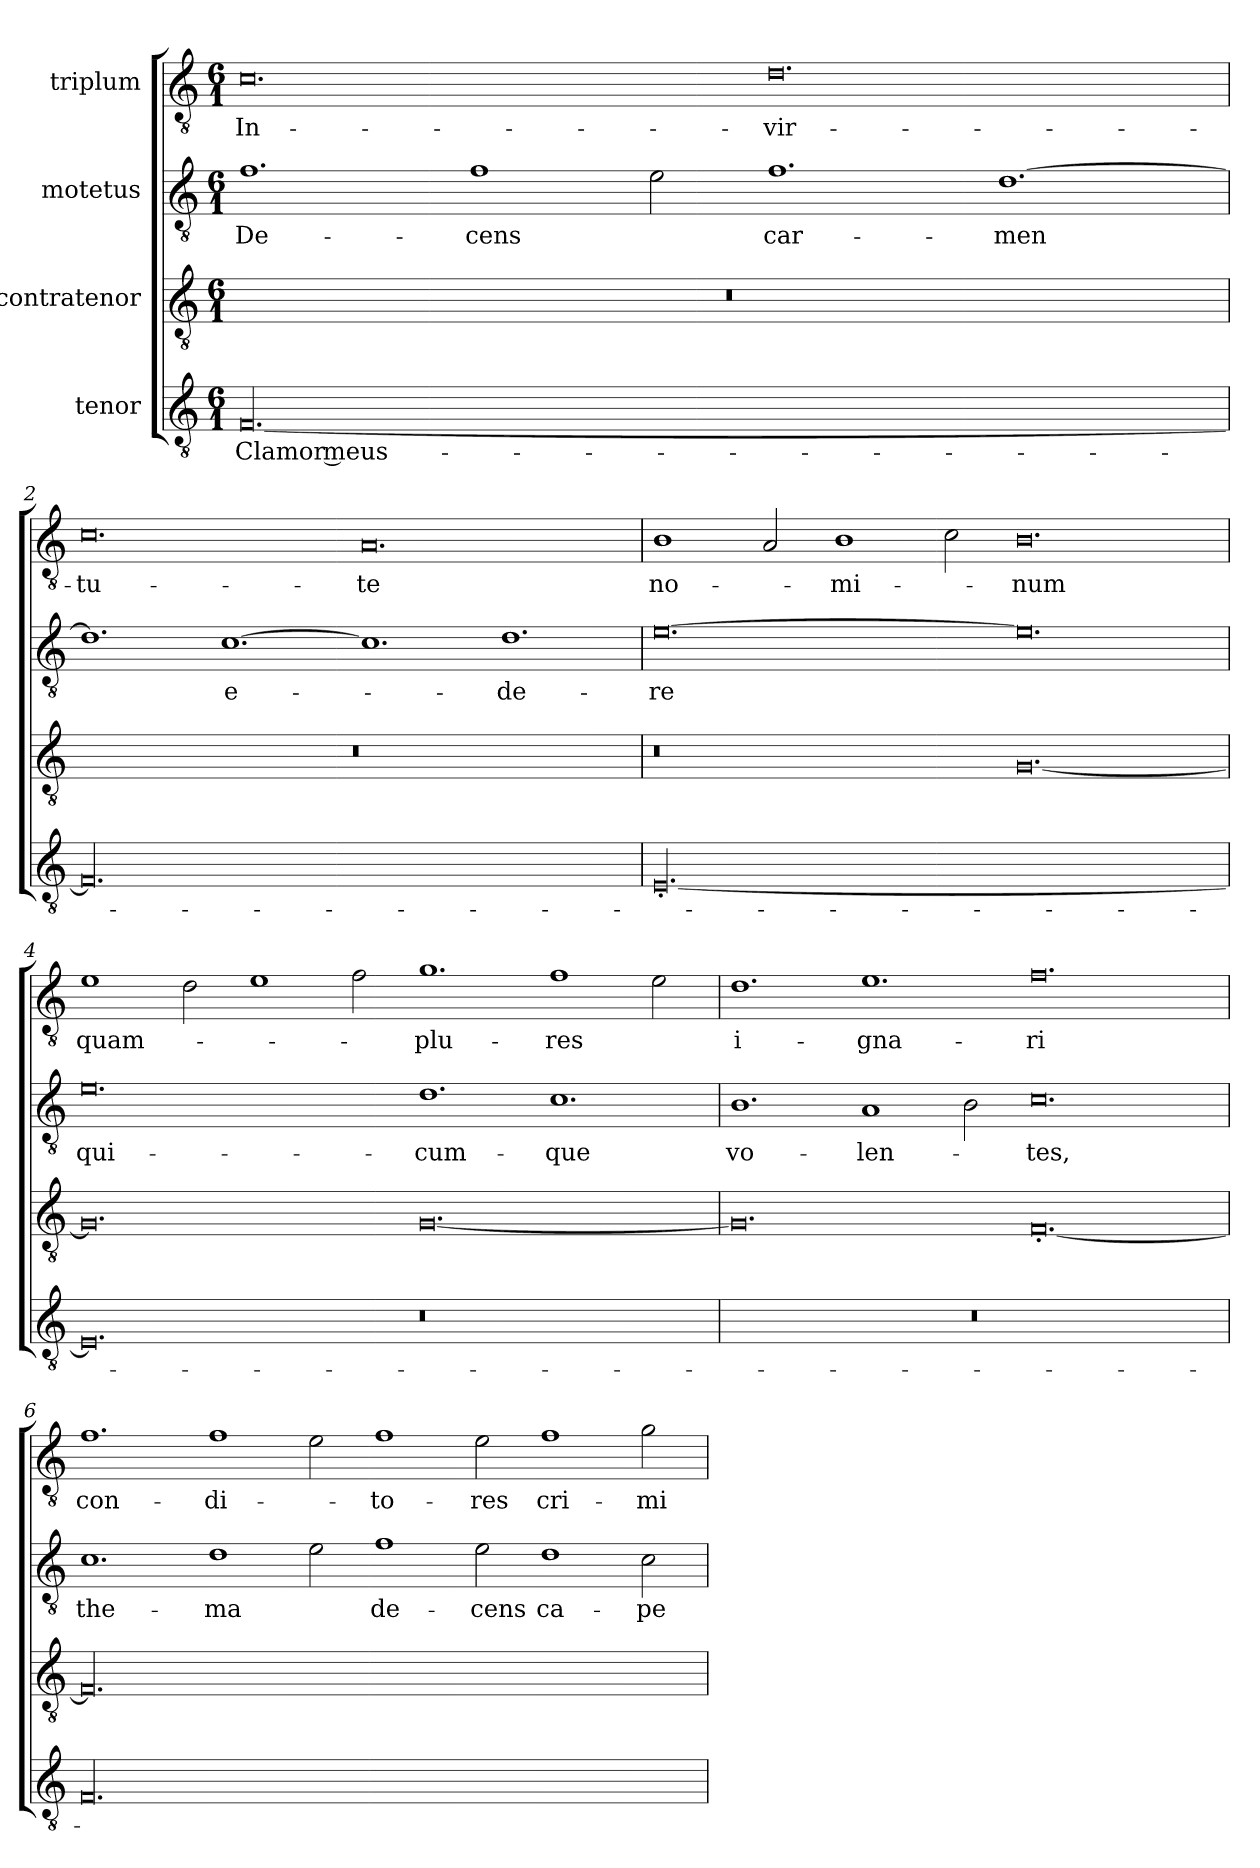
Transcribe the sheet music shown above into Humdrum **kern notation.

**kern	**text	**kern	**kern	**text	**kern	**text
*part4	*part4	*part3	*part2	*part2	*part1	*part1
*staff4	*staff4	*staff3	*staff2	*staff2	*staff1	*staff1
*I"tenor	*	*I"contratenor	*I"motetus	*	*I"triplum	*
*clefGv2	*	*clefGv2	*clefGv2	*	*clefGv2	*
*k[]	*	*k[]	*k[]	*	*k[]	*
*C:	*	*C:	*C:	*	*C:	*
*M6/1	*	*M6/1	*M6/1	*	*M6/1	*
=1	=1	=1	=1	=1	=1	=1
[00.F/	Clamor meus-	00.r	1.f\	De-	0.c\	In-
.	.	.	1f\	-cens	.	.
.	.	.	2e\	.	.	.
.	.	.	1.f\	car-	0.d\	vir-
.	.	.	[1.d\	-men	.	.
=2	=2	=2	=2	=2	=2	=2
00.F/]	.	00.r	1.d\]	.	0.c\	-tu-
.	.	.	[1.c\	e-	.	.
.	.	.	1.c\]	.	0.A/	-te
.	.	.	1.d\	-de-	.	.
=3	=3	=3	=3	=3	=3	=3
[00.E'/	.	0.r	[0.e\	-re	1B\	no-
.	.	.	.	.	2A/	.
.	.	.	.	.	1B\	-mi-
.	.	.	.	.	2c\	.
.	.	[0.G/	0.e\]	.	0.B\	-num
=4	=4	=4	=4	=4	=4	=4
0.E/]	.	0.G/]	0.e\	qui-	1e\	quam-
.	.	.	.	.	2d\	.
.	.	.	.	.	1e\	.
.	.	.	.	.	2f\	.
0.r	.	[0.G/	1.d\	-cum-	1.g\	-plu-
.	.	.	1.c\	-que	1f\	-res
.	.	.	.	.	2e\	.
=5	=5	=5	=5	=5	=5	=5
00.r	.	0.G/]	1.B\	vo-	1.d\	i-
.	.	.	1A/	-len-	1.e\	-gna-
.	.	.	2B\	.	.	.
.	.	[0.F'/	0.c\	-tes,	0.f\	-ri
=6	=6	=6	=6	=6	=6	=6
00.F/	.	00.F/]	1.c\	the-	1.f\	con-
.	.	.	1d\	-ma	1f\	-di-
.	.	.	2e\	.	2e\	.
.	.	.	1f\	de-	1f\	-to-
.	.	.	2e\	-cens	2e\	-res
.	.	.	1d\	ca-	1f\	cri-
.	.	.	2c\	-pe-	2g\	-mi
=	=	=	=	=	=	=
*-	*-	*-	*-	*-	*-	*-
